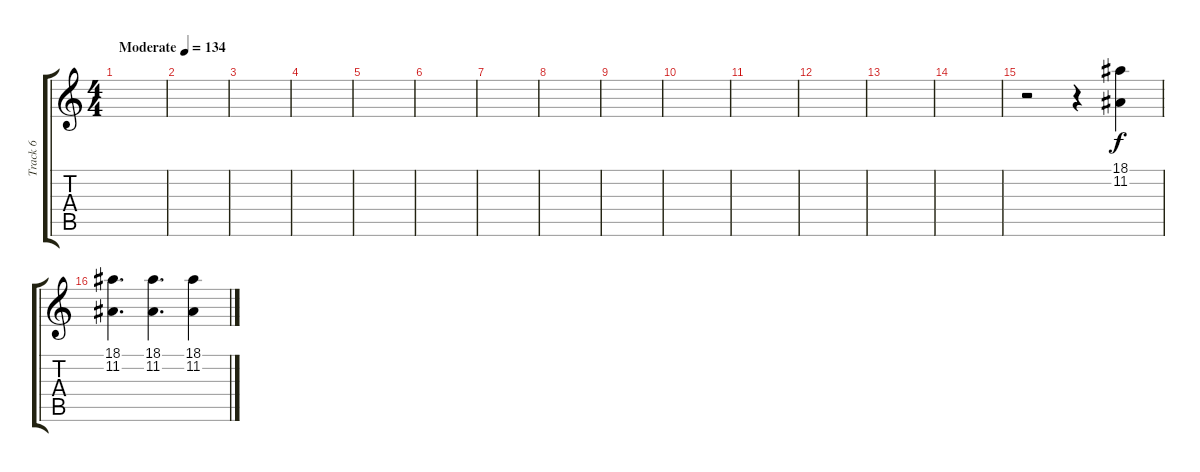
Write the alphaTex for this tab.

\track ("Track 6" "Track 6") {instrument viola}
\staff {score tabs}
\tuning (E4 B3 G3 D3 A2 E2) {hide}
\ts (4 4)
\tempo (134 "Moderate")
\clef g2
\ks c
|
|
|
|
|
|
|
|
|
|
|
|
|
|
r.2 r.4 (18.1 11.2).4 |
(18.1 11.2).4{d} (18.1 11.2).4{d} (18.1 11.2).4
